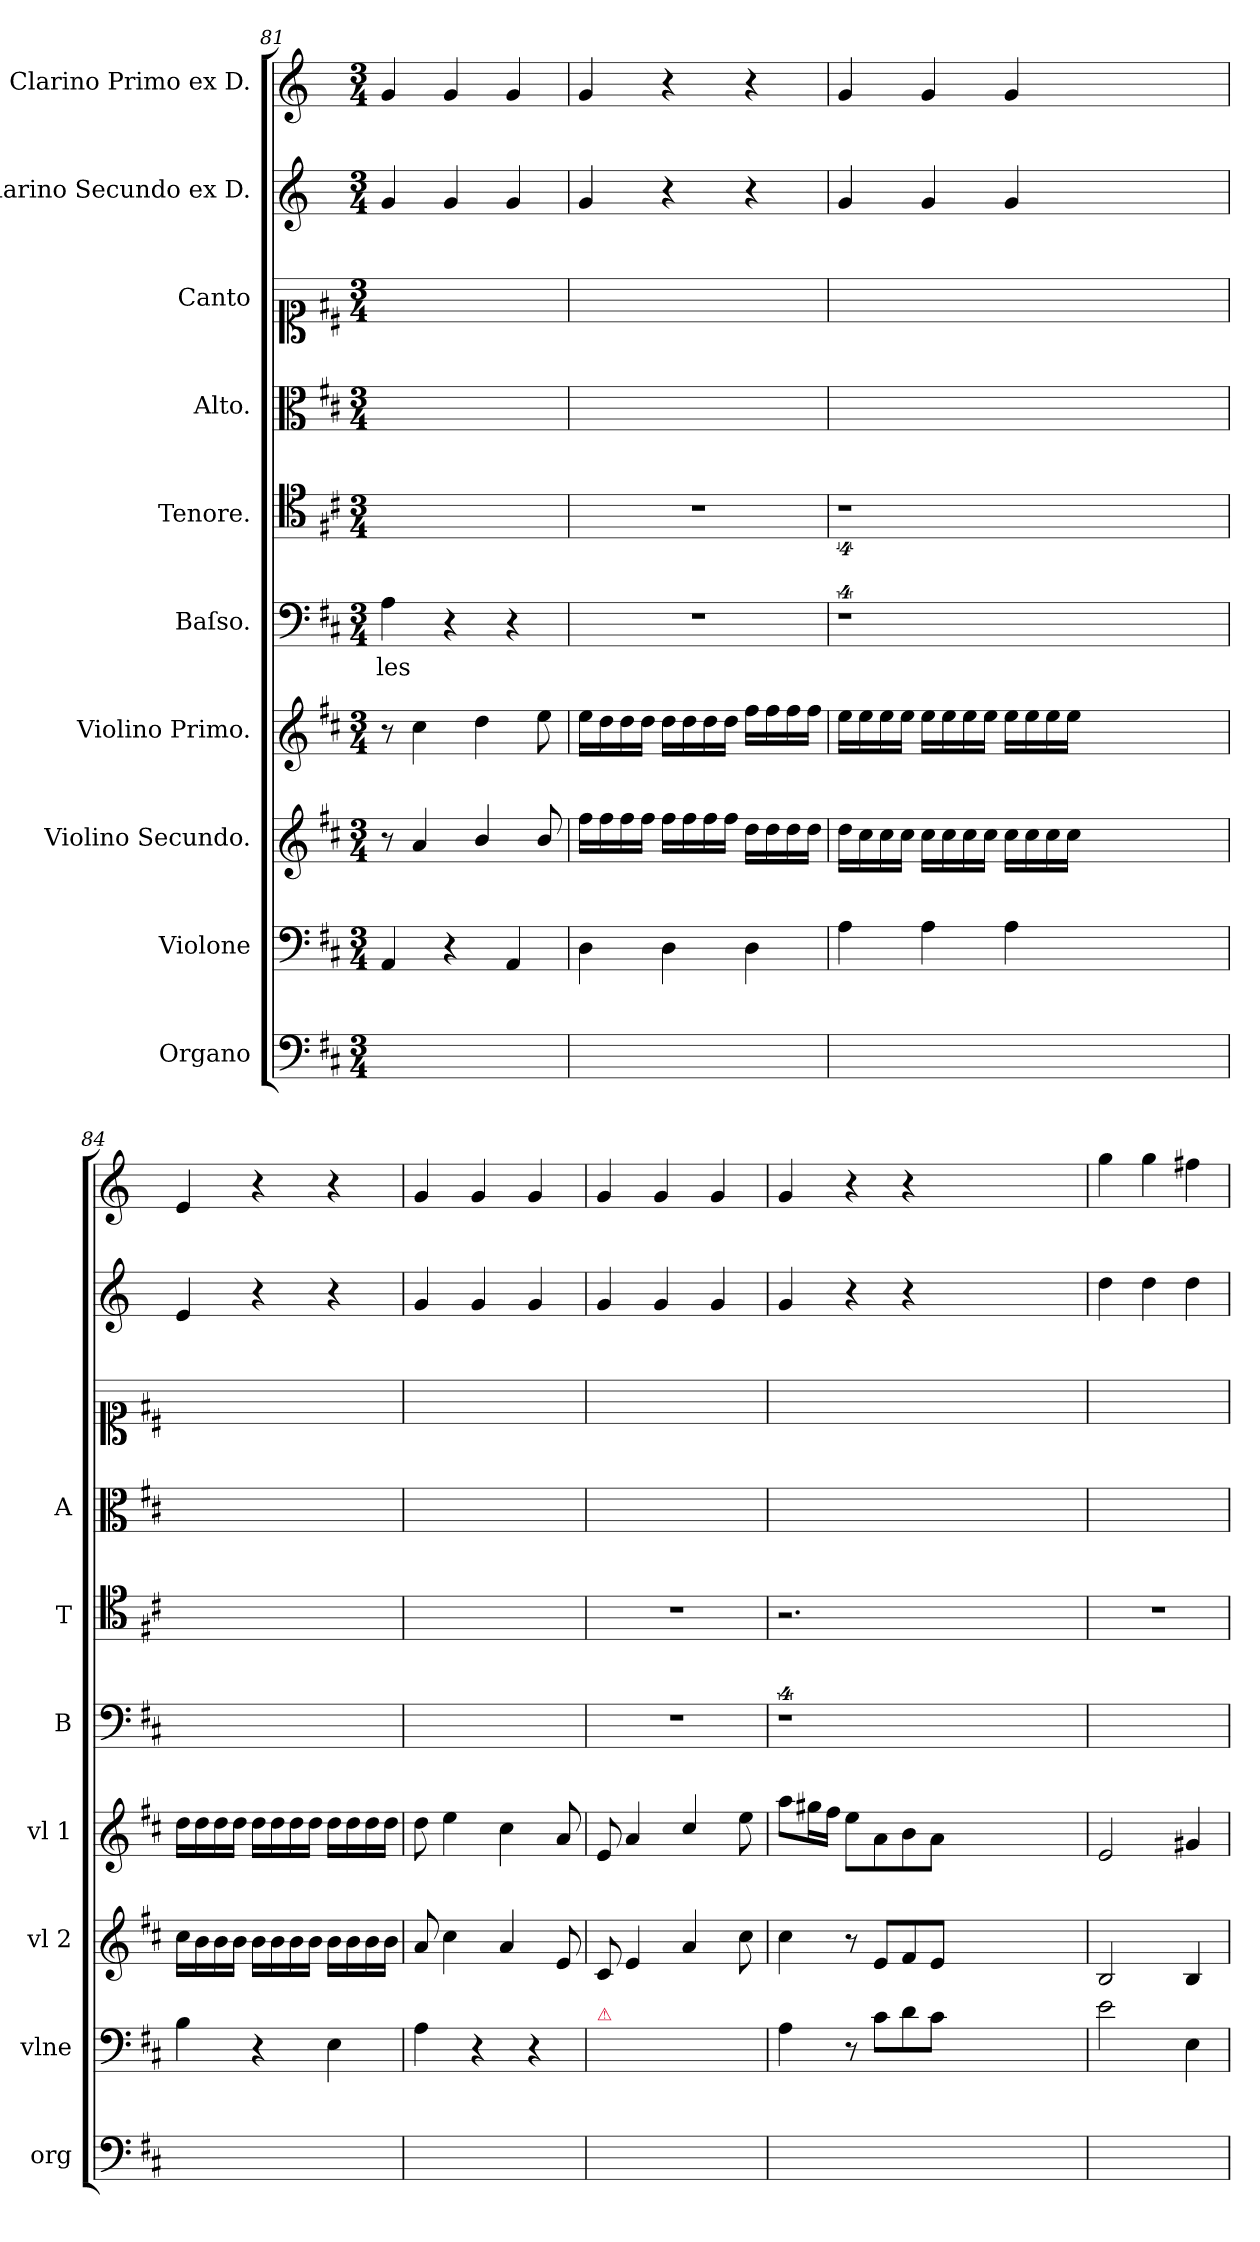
**kern	**kern	**kern	**kern	**kern	**text	**kern	**kern	**kern	**kern	**kern
*part10	*part9	*part8	*part7	*part6	*part6	*part5	*part4	*part3	*part2	*part1
*staff10	*staff9	*staff8	*staff7	*staff6	*staff6	*staff5	*staff4	*staff3	*staff2	*staff1
*I"Organo	*I"Violone	*I"Violino Secundo.	*I"Violino Primo.	*I"Baſso.	*	*I"Tenore.	*I"Alto.	*I"Canto	*I"Clarino Secundo ex D.	*I"Clarino Primo ex D.
*I'org	*I'vlne	*I'vl 2	*I'vl 1	*I'B	*	*I'T	*I'A	*	*	*
*clefF4	*clefF4	*clefG2	*clefG2	*clefF4	*	*clefC4	*clefC3	*clefC1	*clefG2	*clefG2
*	*	*	*	*	*	*	*	*	*ITrd-1c-2	*ITrd-1c-2
*k[f#c#]	*k[f#c#]	*k[f#c#]	*k[f#c#]	*k[f#c#]	*	*k[f#c#]	*k[f#c#]	*k[f#c#]	*k[f#c#]	*k[f#c#]
*M3/4	*M3/4	*M3/4	*M3/4	*M3/4	*	*M3/4	*M3/4	*M3/4	*M3/4	*M3/4
=81	=81	=81	=81	=81	=81	=81	=81	=81	=81	=81
2.ryy	4AA/	8r	8r	4A\	-les	2.ryy	2.ryy	2.ryy	4a/	4a/
.	.	4a/	4cc#\	.	.	.	.	.	.	.
.	4r	.	.	4r	.	.	.	.	4a/	4a/
.	.	4b/	4dd\	.	.	.	.	.	.	.
.	4AA/	.	.	4r	.	.	.	.	4a/	4a/
.	.	8b/	8ee\	.	.	.	.	.	.	.
=82	=82	=82	=82	=82	=82	=82	=82	=82	=82	=82
2.ryy	4D\	16ff#\LL	16ee\LL	2.r	.	2.r	2.ryy	2.ryy	4a/	4a/
.	.	16ff#\	16dd\	.	.	.	.	.	.	.
.	.	16ff#\	16dd\	.	.	.	.	.	.	.
.	.	16ff#\JJ	16dd\JJ	.	.	.	.	.	.	.
.	4D\	16ff#\LL	16dd\LL	.	.	.	.	.	4r	4r
.	.	16ff#\	16dd\	.	.	.	.	.	.	.
.	.	16ff#\	16dd\	.	.	.	.	.	.	.
.	.	16ff#\JJ	16dd\JJ	.	.	.	.	.	.	.
.	4D\	16dd\LL	16ff#\LL	.	.	.	.	.	4r	4r
.	.	16dd\	16ff#\	.	.	.	.	.	.	.
.	.	16dd\	16ff#\	.	.	.	.	.	.	.
.	.	16dd\JJ	16ff#\JJ	.	.	.	.	.	.	.
=83	=83	=83	=83	=83	=83	=83	=83	=83	=83	=83
2.ryy	4A\	16dd\LL	16ee\LL	4%9r	.	4%9r	2.ryy	2.ryy	4a/	4a/
.	.	16cc#\	16ee\	.	.	.	.	.	.	.
.	.	16cc#\	16ee\	.	.	.	.	.	.	.
.	.	16cc#\JJ	16ee\JJ	.	.	.	.	.	.	.
.	4A\	16cc#\LL	16ee\LL	.	.	.	.	.	4a/	4a/
.	.	16cc#\	16ee\	.	.	.	.	.	.	.
.	.	16cc#\	16ee\	.	.	.	.	.	.	.
.	.	16cc#\JJ	16ee\JJ	.	.	.	.	.	.	.
.	4A\	16cc#\LL	16ee\LL	.	.	.	.	.	4a/	4a/
.	.	16cc#\	16ee\	.	.	.	.	.	.	.
.	.	16cc#\	16ee\	.	.	.	.	.	.	.
.	.	16cc#\JJ	16ee\JJ	.	.	.	.	.	.	.
1.ryy	1.ryy	1.ryy	1.ryy	.	.	.	1.ryy	1.ryy	1.ryy	1.ryy
=84	=84	=84	=84	=84	=84	=84	=84	=84	=84	=84
2.ryy	4B\	16cc#\LL	16dd\LL	2.ryy	.	2.ryy	2.ryy	2.ryy	4f#/	4f#/
.	.	16b\	16dd\	.	.	.	.	.	.	.
.	.	16b\	16dd\	.	.	.	.	.	.	.
.	.	16b\JJ	16dd\JJ	.	.	.	.	.	.	.
.	4r	16b\LL	16dd\LL	.	.	.	.	.	4r	4r
.	.	16b\	16dd\	.	.	.	.	.	.	.
.	.	16b\	16dd\	.	.	.	.	.	.	.
.	.	16b\JJ	16dd\JJ	.	.	.	.	.	.	.
.	4E\	16b\LL	16dd\LL	.	.	.	.	.	4r	4r
.	.	16b\	16dd\	.	.	.	.	.	.	.
.	.	16b\	16dd\	.	.	.	.	.	.	.
.	.	16b\JJ	16dd\JJ	.	.	.	.	.	.	.
=85	=85	=85	=85	=85	=85	=85	=85	=85	=85	=85
2.ryy	4A\	8a/	8dd\	2.ryy	.	2.ryy	2.ryy	2.ryy	4a/	4a/
.	.	4cc#\	4ee\	.	.	.	.	.	.	.
.	4r	.	.	.	.	.	.	.	4a/	4a/
.	.	4a/	4cc#\	.	.	.	.	.	.	.
.	4r	.	.	.	.	.	.	.	4a/	4a/
.	.	8e/	8a/	.	.	.	.	.	.	.
=86	=86	=86	=86	=86	=86	=86	=86	=86	=86	=86
!	!LO:TX:a:color=crimson:t=⚠	!	!	!	!	!	!	!	!	!
2.ryy	2.ryy	8c#/	8e/	2.r	.	2.r	2.ryy	2.ryy	4a/	4a/
.	.	4e/	4a/	.	.	.	.	.	.	.
.	.	.	.	.	.	.	.	.	4a/	4a/
.	.	4a/	4cc#/	.	.	.	.	.	.	.
.	.	.	.	.	.	.	.	.	4a/	4a/
.	.	8cc#\	8ee\	.	.	.	.	.	.	.
=87	=87	=87	=87	=87	=87	=87	=87	=87	=87	=87
2.ryy	4A\	4cc#\	8aa\L	4%9r	.	2.r	2.ryy	2.ryy	4a/	4a/
.	.	.	16gg#X\L	.	.	.	.	.	.	.
.	.	.	16ff#\JJ	.	.	.	.	.	.	.
.	8r	8r	8ee\L	.	.	.	.	.	4r	4r
.	8c#\L	8e/L	8a\	.	.	.	.	.	.	.
.	8d\	8f#/	8b\	.	.	.	.	.	4r	4r
.	8c#\J	8e/J	8a\J	.	.	.	.	.	.	.
1.ryy	1.ryy	1.ryy	1.ryy	.	.	1.ryy	1.ryy	1.ryy	1.ryy	1.ryy
=88	=88	=88	=88	=88	=88	=88	=88	=88	=88	=88
2.ryy	2e\	2B/	2e/	2.ryy	.	2.r	2.ryy	2.ryy	4ee\	4aa\
.	.	.	.	.	.	.	.	.	4ee\	4aa\
.	4E\	4B/	4g#X/	.	.	.	.	.	4ee\	4gg#X\
=	=	=	=	=	=	=	=	=	=	=
*-	*-	*-	*-	*-	*-	*-	*-	*-	*-	*-
